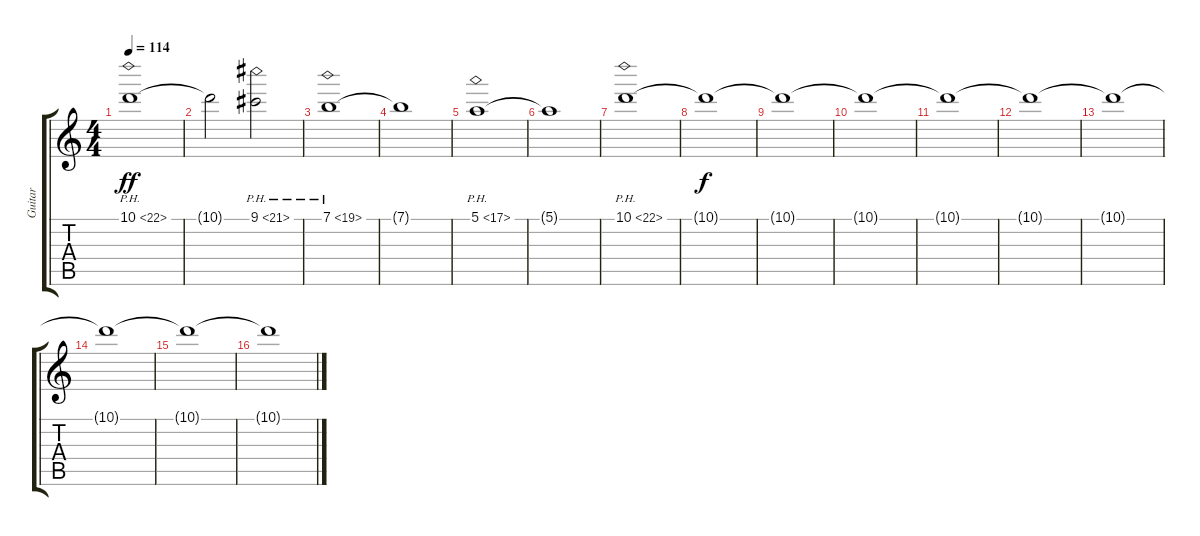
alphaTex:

\track ("Guitar" "Guitar") {instrument distortionguitar}
\staff {score tabs}
\tuning (E4 B3 G3 D3 A2 E2) {hide}
\ts (4 4)
\tempo 114
\clef g2
\ks c
10.1{ph 12}.1{dy ff} |
10.1{t}.2 9.1{ph 12}.2 |
7.1{ph 12}.1 |
7.1{t}.1 |
5.1{ph 12}.1 |
5.1{t}.1 |
10.1{ph 12}.1 |
10.1{t}.1{dy f} |
10.1{t}.1 |
10.1{t}.1 |
10.1{t}.1 |
10.1{t}.1 |
10.1{t}.1 |
10.1{t}.1 |
10.1{t}.1 |
10.1{t}.1
